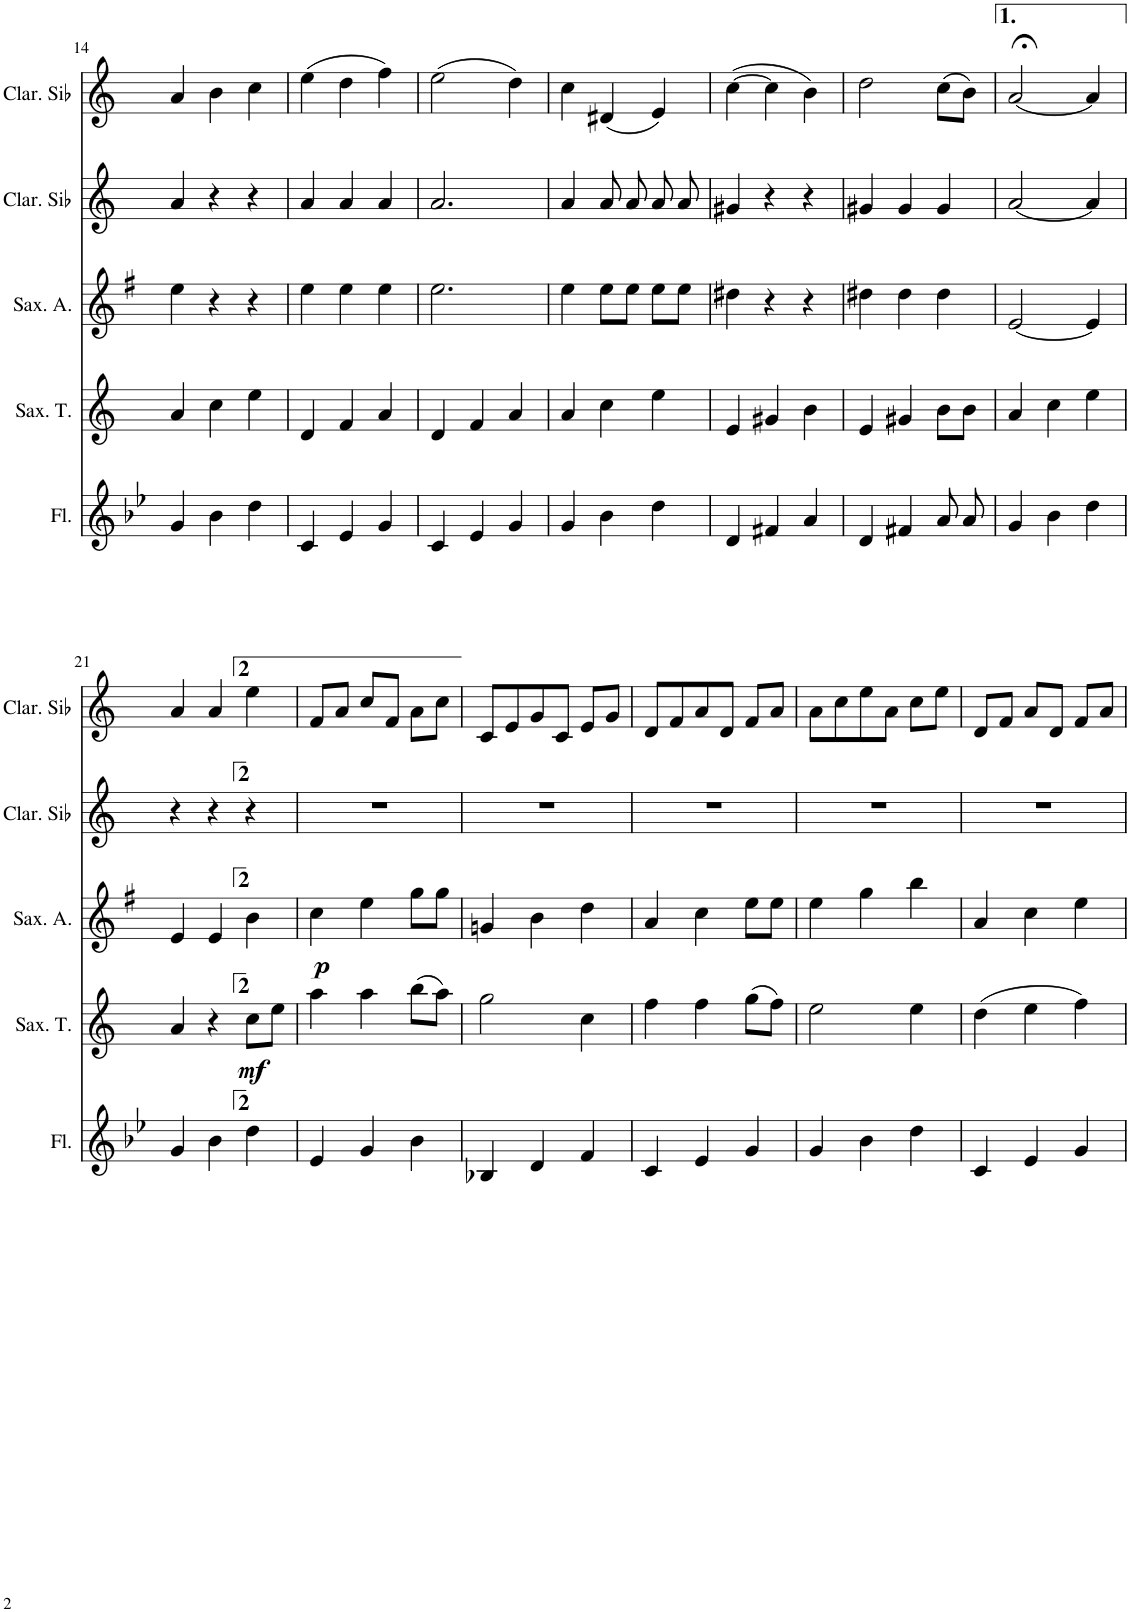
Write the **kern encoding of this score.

**kern	**kern	**dynam	**kern	**dynam	**kern	**kern
*part5	*part4	*part4	*part3	*part3	*part2	*part1
*staff5	*staff4	*staff4	*staff3	*staff3	*staff2	*staff1
*I"Flûte	*I"Saxophone Ténor	*	*I"Saxophone Alto	*	*I"Clarinette en Sib	*I"Clarinette en Sib
*I'Fl.	*I'Sax. T.	*	*I'Sax. A.	*	*I'Clar. Sib	*I'Clar. Sib
!!LO:PB:g=z
*clefG2	*clefG2	*	*clefG2	*	*clefG2	*clefG2
*	*Trd8c14	*	*Trd5c9	*	*Trd1c2	*Trd1c2
*k[b-e-]	*k[]	*	*k[f#]	*	*k[]	*k[]
*M3/4	*M3/4	*	*M3/4	*	*M3/4	*M3/4
=14	=14	=14	=14	=14	=14	=14
4g/	4a/	.	4ee\	.	4a/	4a/
4b-\	4cc\	.	4r	.	4r	4b\
4dd\	4ee\	.	4r	.	4r	4cc\
=15	=15	=15	=15	=15	=15	=15
4c/	4d/	.	4ee\	.	4a/	(4ee\
4e-/	4f/	.	4ee\	.	4a/	4dd\
4g/	4a/	.	4ee\	.	4a/	4ff\)
=16	=16	=16	=16	=16	=16	=16
4c/	4d/	.	2.ee\	.	2.a/	(2ee\
4e-/	4f/	.	.	.	.	.
4g/	4a/	.	.	.	.	4dd\)
=17	=17	=17	=17	=17	=17	=17
4g/	4a/	.	4ee\	.	4a/	4cc\
4b-\	4cc\	.	8ee\L	.	8a/L	(4d#X/
.	.	.	8ee\J	.	8a/J	.
4dd\	4ee\	.	8ee\L	.	8a/L	4e/)
.	.	.	8ee\J	.	8a/J	.
=18	=18	=18	=18	=18	=18	=18
4d/	4e/	.	4dd#X\	.	4g#X/	([4cc\
4f#X/	4g#X/	.	4r	.	4r	4cc\]
4a/	4b\	.	4r	.	4r	4b\)
=19	=19	=19	=19	=19	=19	=19
4d/	4e/	.	4dd#X\	.	4g#X/	2dd\
4f#X/	4g#X/	.	4dd#\	.	4g#/	.
8a/L	8b\L	.	4dd#\	.	4g#/	(8cc\L
8a/J	8b\J	.	.	.	.	8b\J)
=20	=20	=20	=20	=20	=20	=20
4g/	4a/	.	[2e/	.	[2a/	[2a;</
4b-\	4cc\	.	.	.	.	.
4dd\	4ee\	.	4e/]	.	4a/]	4a/]
!!LO:LB:g=z
=21	=21	=21	=21	=21	=21	=21
4g/	4a/	.	4e/	.	4r	4a/
4b-\	4r	.	4e/	.	4r	4a/
!	!	!LO:DY:b	!	!	!	!
4dd\	8cc\L	mf	4b\	.	4r	4ee\
.	8ee\J	.	.	.	.	.
=22	=22	=22	=22	=22	=22	=22
!	!	!	!	!LO:DY:b	!	!
4e-/	4aa\	.	4cc\	p	2.r	8f/L
.	.	.	.	.	.	8a/J
4g/	4aa\	.	4ee\	.	.	8cc/L
.	.	.	.	.	.	8f/J
4b-\	(8bb\L	.	8gg\L	.	.	8a\L
.	8aa\J)	.	8gg\J	.	.	8cc\J
=23	=23	=23	=23	=23	=23	=23
4B-X/	2gg\	.	4gn/	.	2.r	8c/L
.	.	.	.	.	.	8e/
4d/	.	.	4b\	.	.	8g/
.	.	.	.	.	.	8c/J
4f/	4cc\	.	4dd\	.	.	8e/L
.	.	.	.	.	.	8g/J
=24	=24	=24	=24	=24	=24	=24
4c/	4ff\	.	4a/	.	2.r	8d/L
.	.	.	.	.	.	8f/
4e-/	4ff\	.	4cc\	.	.	8a/
.	.	.	.	.	.	8d/J
4g/	(8gg\L	.	8ee\L	.	.	8f/L
.	8ff\J)	.	8ee\J	.	.	8a/J
=25	=25	=25	=25	=25	=25	=25
4g/	2ee\	.	4ee\	.	2.r	8a\L
.	.	.	.	.	.	8cc\
4b-\	.	.	4gg\	.	.	8ee\
.	.	.	.	.	.	8a\J
4dd\	4ee\	.	4bb\	.	.	8cc\L
.	.	.	.	.	.	8ee\J
=26	=26	=26	=26	=26	=26	=26
4c/	(4dd\	.	4a/	.	2.r	8d/L
.	.	.	.	.	.	8f/J
4e-/	4ee\	.	4cc\	.	.	8a/L
.	.	.	.	.	.	8d/J
4g/	4ff\)	.	4ee\	.	.	8f/L
.	.	.	.	.	.	8a/J
=	=	=	=	=	=	=
*-	*-	*-	*-	*-	*-	*-
